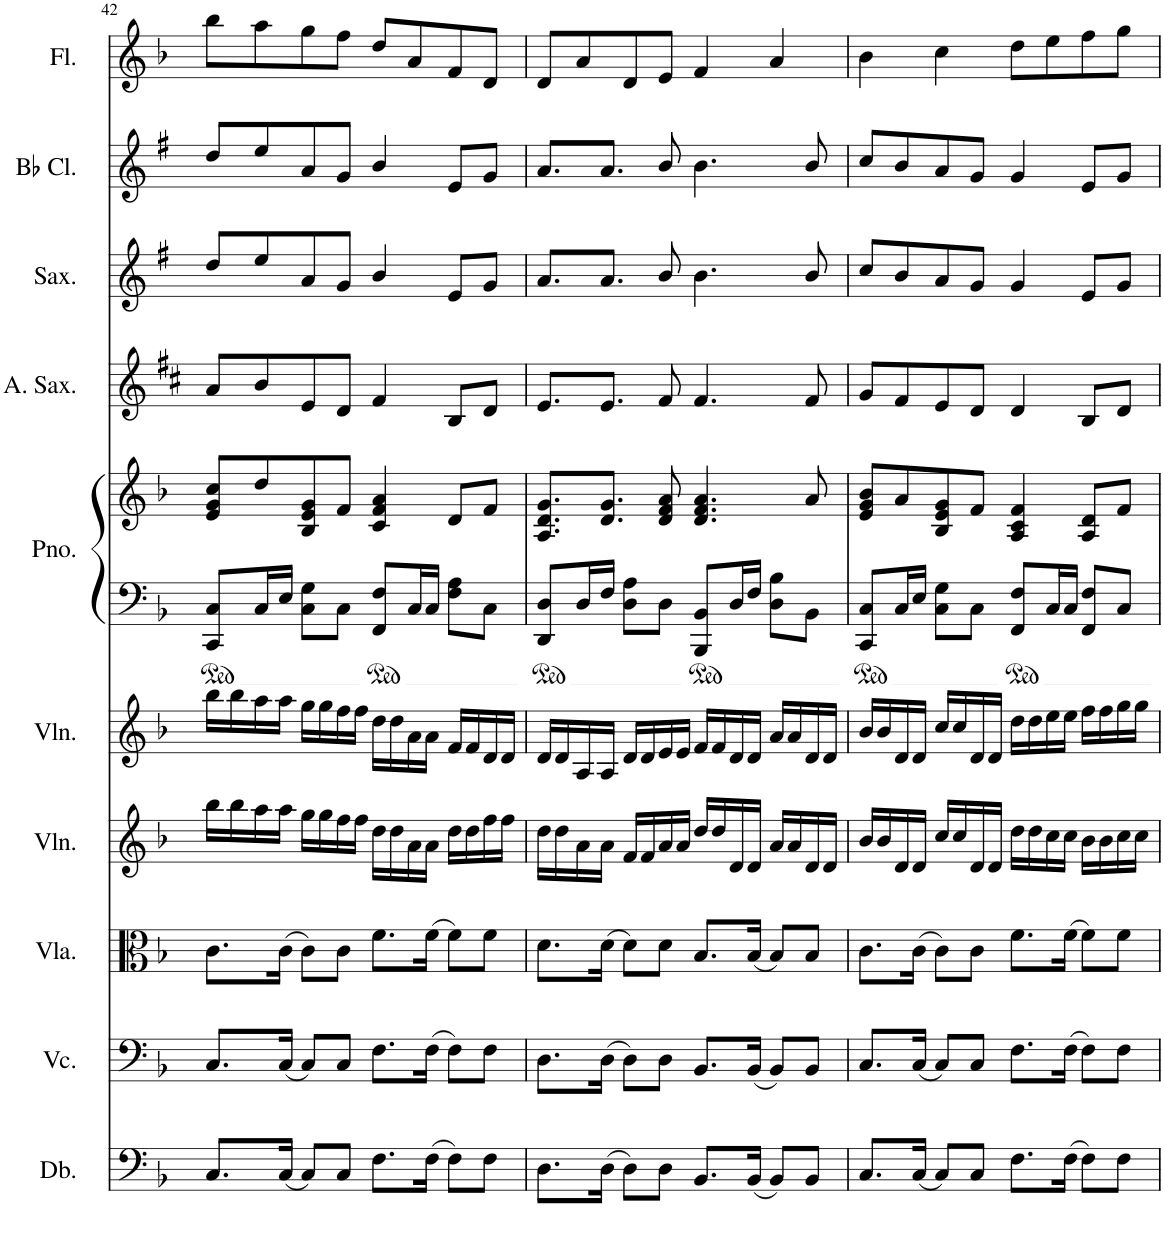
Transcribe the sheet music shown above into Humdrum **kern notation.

**kern	**kern	**kern	**kern	**kern	**kern	**kern	**kern	**kern	**kern	**kern
*part10	*part9	*part8	*part7	*part6	*part5	*part5	*part4	*part3	*part2	*part1
*staff11	*staff10	*staff9	*staff8	*staff7	*staff6	*staff5	*staff4	*staff3	*staff2	*staff1
*I"Double Bass	*I"Violoncello	*I"Viola	*I"Violin	*I"Violin	*I"Grand Piano	*	*I"Alto Saxophone	*I"Saxophone	*I"Bb Clarinet	*I"Flute
*I'Db.	*I'Vc.	*I'Vla.	*I'Vln.	*I'Vln.	*I'Pno.	*	*I'A. Sax.	*I'Sax.	*I'Bb Cl.	*I'Fl.
!!LO:PB:g=z
*clefF4	*clefF4	*clefC3	*clefG2	*clefG2	*clefF4	*clefG2	*clefG2	*clefG2	*clefG2	*clefG2
*Trd7c12	*	*	*	*	*	*	*Trd5c9	*Trd8c14	*Trd1c2	*
*k[b-]	*k[b-]	*k[b-]	*k[b-]	*k[b-]	*k[b-]	*k[b-]	*k[f#c#]	*k[f#]	*k[f#]	*k[b-]
*M4/4	*M4/4	*M4/4	*M4/4	*M4/4	*M4/4	*M4/4	*M4/4	*M4/4	*M4/4	*M4/4
=42	=42	=42	=42	=42	=42	=42	=42	=42	=42	=42
8.C/L	8.C/L	8.c\L	16bb-\LL	16bb-\LL	8CC/ 8C/L	8e/ 8g/ 8cc/L	8a/L	8dd/L	8dd/L	8bb-\L
.	.	.	16bb-\	16bb-\	.	.	.	.	.	.
.	.	.	16aa\	16aa\	16C/L	8dd/	8b/	8ee/	8ee/	8aa\
(16C/Jk	(16C/Jk	(16c\Jk	16aa\JJ	16aa\JJ	16E/JJ	.	.	.	.	.
8C/L)	8C/L)	8c\L)	16gg\LL	16gg\LL	8C\ 8G\L	8B-/ 8e/ 8g/	8e/	8a/	8a/	8gg\
.	.	.	16gg\	16gg\	.	.	.	.	.	.
8C/J	8C/J	8c\J	16ff\	16ff\	8C\J	8f/J	8d/J	8g/J	8g/J	8ff\J
.	.	.	16ff\JJ	16ff\JJ	.	.	.	.	.	.
8.F\L	8.F\L	8.f\L	16dd\LL	16dd\LL	8FF/ 8F/L	4c/ 4f/ 4a/	4f#/	4b/	4b/	8dd/L
.	.	.	16dd\	16dd\	.	.	.	.	.	.
.	.	.	16a\	16a\	16C/L	.	.	.	.	8a/
(16F\Jk	(16F\Jk	(16f\Jk	16a\JJ	16a\JJ	16C/JJ	.	.	.	.	.
8F\L)	8F\L)	8f\L)	16dd\LL	16f/LL	8F\ 8A\L	8d/L	8B/L	8e/L	8e/L	8f/
.	.	.	16dd\	16f/	.	.	.	.	.	.
8F\J	8F\J	8f\J	16ff\	16d/	8C\J	8f/J	8d/J	8g/J	8g/J	8d/J
.	.	.	16ff\JJ	16d/JJ	.	.	.	.	.	.
=43	=43	=43	=43	=43	=43	=43	=43	=43	=43	=43
8.D\L	8.D\L	8.d\L	16dd\LL	16d/LL	8DD/ 8D/L	8.A/ 8.d/ 8.g/L	8.e/L	8.a/L	8.a/L	8d/L
.	.	.	16dd\	16d/	.	.	.	.	.	.
.	.	.	16a\	16A/	16D/L	.	.	.	.	8a/
(16D\Jk	(16D\Jk	(16d\Jk	16a\JJ	16A/JJ	16F/JJ	8.d/ 8.g/J	8.e/J	8.a/J	8.a/J	.
8D\L)	8D\L)	8d\L)	16f/LL	16d/LL	8D\ 8A\L	.	.	.	.	8d/
.	.	.	16f/	16d/	.	.	.	.	.	.
8D\J	8D\J	8d\J	16a/	16e/	8D\J	8d/ 8f/ 8a/	8f#/	8b/	8b/	8e/J
.	.	.	16a/JJ	16e/JJ	.	.	.	.	.	.
8.BB-/L	8.BB-/L	8.B-/L	16dd/LL	16f/LL	8BBB-/ 8BB-/L	4.d/ 4.f/ 4.a/	4.f#/	4.b\	4.b\	4f/
.	.	.	16dd/	16f/	.	.	.	.	.	.
.	.	.	16d/	16d/	16D/L	.	.	.	.	.
(16BB-/Jk	(16BB-/Jk	(16B-/Jk	16d/JJ	16d/JJ	16F/JJ	.	.	.	.	.
8BB-/L)	8BB-/L)	8B-/L)	16a/LL	16a/LL	8D\ 8B-\L	.	.	.	.	4a/
.	.	.	16a/	16a/	.	.	.	.	.	.
8BB-/J	8BB-/J	8B-/J	16d/	16d/	8BB-\J	8a/	8f#/	8b/	8b/	.
.	.	.	16d/JJ	16d/JJ	.	.	.	.	.	.
=44	=44	=44	=44	=44	=44	=44	=44	=44	=44	=44
8.C/L	8.C/L	8.c\L	16b-/LL	16b-/LL	8CC/ 8C/L	8e/ 8g/ 8b-/L	8g/L	8cc/L	8cc/L	4b-\
.	.	.	16b-/	16b-/	.	.	.	.	.	.
.	.	.	16d/	16d/	16C/L	8a/	8f#/	8b/	8b/	.
(16C/Jk	(16C/Jk	(16c\Jk	16d/JJ	16d/JJ	16E/JJ	.	.	.	.	.
8C/L)	8C/L)	8c\L)	16cc/LL	16cc/LL	8C\ 8G\L	8B-/ 8e/ 8g/	8e/	8a/	8a/	4cc\
.	.	.	16cc/	16cc/	.	.	.	.	.	.
8C/J	8C/J	8c\J	16d/	16d/	8C\J	8f/J	8d/J	8g/J	8g/J	.
.	.	.	16d/JJ	16d/JJ	.	.	.	.	.	.
8.F\L	8.F\L	8.f\L	16dd\LL	16dd\LL	8FF/ 8F/L	4A/ 4c/ 4f/	4d/	4g/	4g/	8dd\L
.	.	.	16dd\	16dd\	.	.	.	.	.	.
.	.	.	16cc\	16ee\	16C/L	.	.	.	.	8ee\
(16F\Jk	(16F\Jk	(16f\Jk	16cc\JJ	16ee\JJ	16C/JJ	.	.	.	.	.
8F\L)	8F\L)	8f\L)	16b-\LL	16ff\LL	8FF/ 8F/L	8A/ 8d/L	8B/L	8e/L	8e/L	8ff\
.	.	.	16b-\	16ff\	.	.	.	.	.	.
8F\J	8F\J	8f\J	16cc\	16gg\	8C/J	8f/J	8d/J	8g/J	8g/J	8gg\J
.	.	.	16cc\JJ	16gg\JJ	.	.	.	.	.	.
=	=	=	=	=	=	=	=	=	=	=
*-	*-	*-	*-	*-	*-	*-	*-	*-	*-	*-
